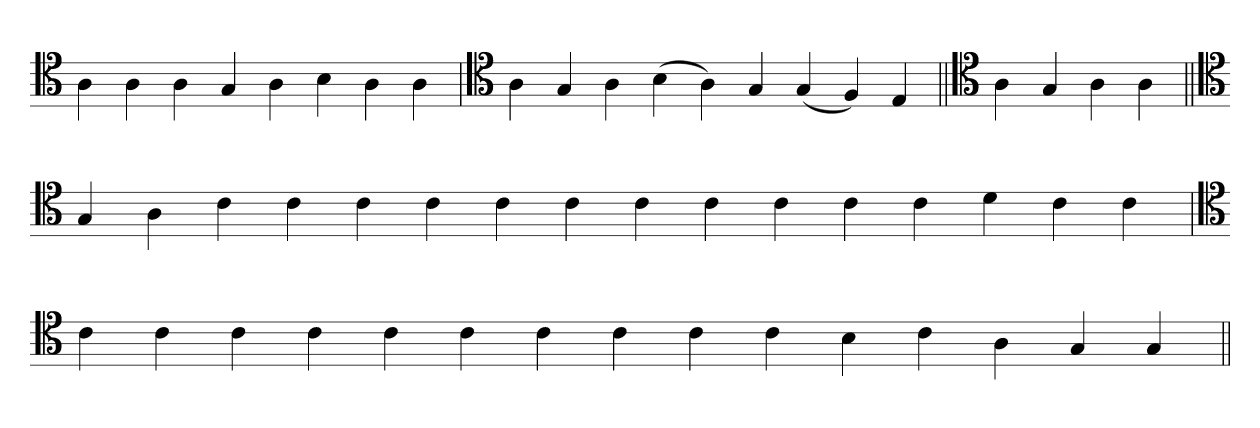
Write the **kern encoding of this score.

**kern
*part1
*staff1
*clefC4
=
4A
4A
4A
4G
4A
4B
4A
4A
=
*clefC4
4A
4G
4A
(4B
4A)
4G
(4G
4F)
4E
=||
*clefC4
4A
4G
4A
4A
=||
*clefC4
4G
4A
4c
4c
4c
4c
4c
4c
4c
4c
4c
4c
4c
4d
4c
4c
=
*clefC4
4c
4c
4c
4c
4c
4c
4c
4c
4c
4c
4B
4c
4A
4G
4G
=||
*-
